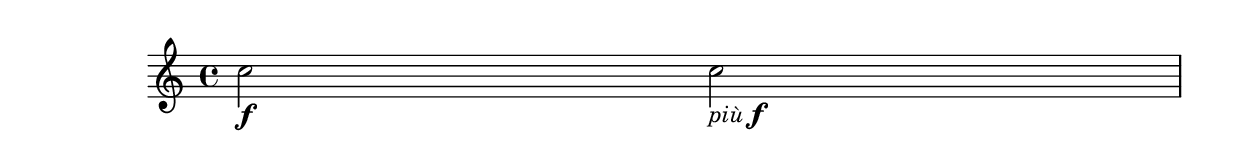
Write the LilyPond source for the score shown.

%% Do not edit this file; it is auto-generated from LSR http://lsr.dsi.unimi.it
%% This file is in the public domain.
\version "2.11.61"

\header {
  lsrtags = "expressive-marks, text"

  texidoces = "
Ciertas indicaciones dinámicas pueden llevar textos (como \"più
forte\" o \"piano subito\"). Se pueden producir usando un
bloque @code{\markup}.

"
  doctitlees = "Combinar indicaciones dinámicas con marcados textuales"

  texidoc = "
Some dynamics may involve text indications (such as \"più forte\" or
\"piano subito\"). They can be produced using a @code{\\markup} block.

"
  doctitle = "Combining dynamics with markup texts"
} % begin verbatim
piuF = \markup { \italic più \dynamic f }
\layout { ragged-right = ##f }
\relative c'' {
  c2\f c-\piuF
}

